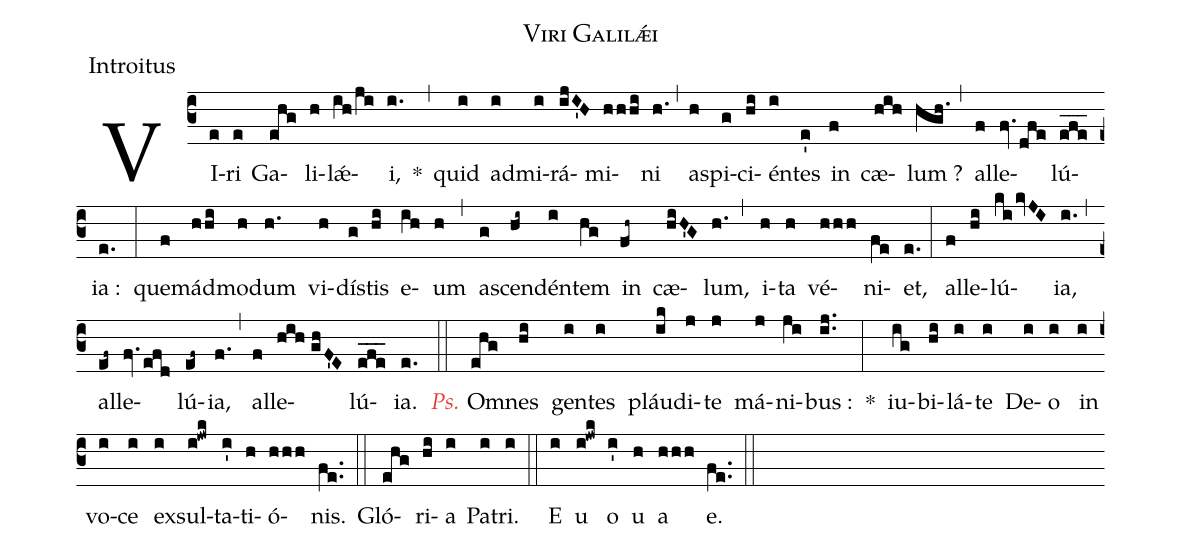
name:Viri Galilǽi;
office-part:Introitus;
%%
(c3) VI(e)ri(e) Ga(ehg)li(h)l{ǽ}(ih!/ji)i,(i.) *(,)
quid(i) ad(i)mi(i)rá(ijI'H)mi(hhhi)ni(h.) (,)
a(h)spi(g)ci(hi)én(i)tes(e') in(f) cæ(hih)lum ?(hgh.) (,)
al(f)le(fv.dfe)lú(efe___)ia :(e.) (:)
quem(f)ád(hhi)mo(h)dum(h.) vi(h)dí(g)stis(hi) e(ih)um(h) (,)
a(g)scen(hi~)dén(i)tem(hg) in(fh~) cæ(hiH'G)lum,(h.) (,)
i(h)ta(h) vé(hhh)ni(fe)et,(e.) (:)
al(f)le(hi)lú(kikvJI)ia,(i.) (,)
al(ef~)le(fv.efd)lú(ef~)ia,(f.) (,)
al(f)le(hih!//ghF'E)lú(efe___)ia.(e.) (::)

<c><i>Ps.</i></c> O(ehg)mnes(hi) gen(i)tes(i) pláu(ik)di(j)te(j) má(j)ni(ji)bus :(ij..) *(:)
iu(ig)bi(hi)lá(i)te(i) De(i)o(i) in(i) vo(i)ce(i) ex(i)sul(i!jwk)ta(i')ti(h)ó(hhh)nis.(fe..) (::)

Gló(ehg)ri(hi)a(i) Pa(i)tri.(i) (::)
<eu>E(i) u(i!jwk) o(i') u(h) a(hhh) e.</eu>(fe..) (::)
